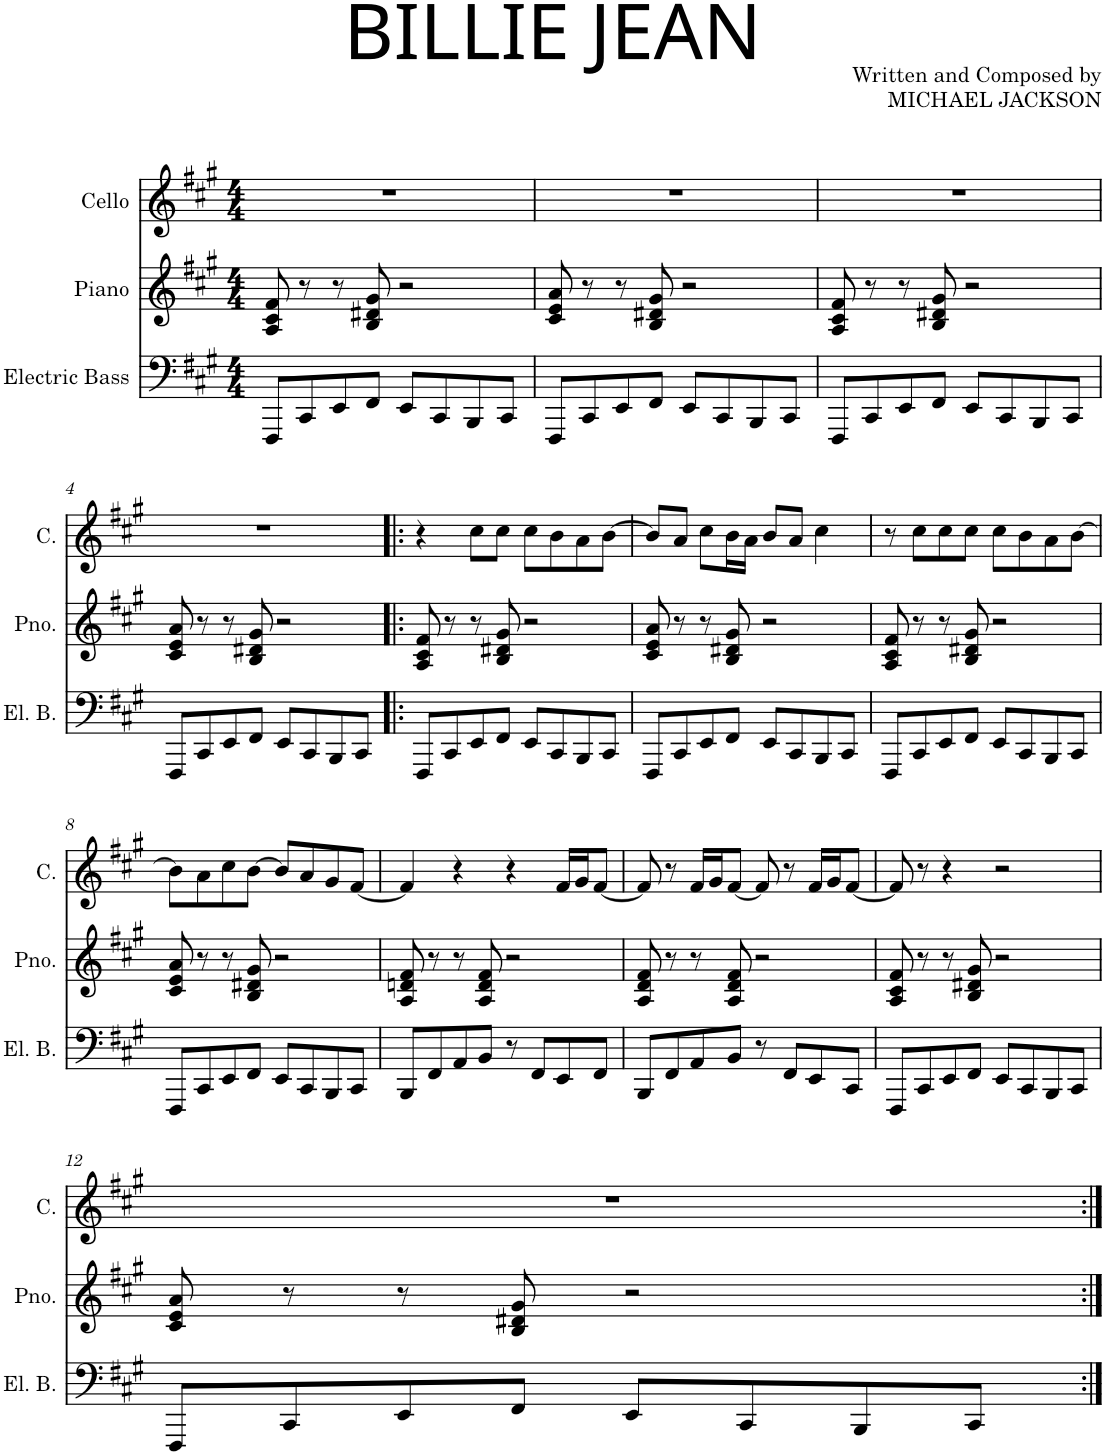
**kern	**kern	**kern
*part3	*part2	*part1
*staff3	*staff2	*staff1
*I"Electric Bass	*I"Piano	*I"Cello
*I'El. B.	*I'Pno.	*I'C.
*clefF4	*clefG2	*clefG2
*Trd7c12	*	*
*k[f#c#g#]	*k[f#c#g#]	*k[f#c#g#]
*M4/4	*M4/4	*M4/4
=1	=1	=1
8FFF#/L	8A/ 8c#/ 8f#/	1r
8CC#/	8r	.
8EE/	8r	.
8FF#/J	8B/ 8d#X/ 8g#/	.
8EE/L	2r	.
8CC#/	.	.
8BBB/	.	.
8CC#/J	.	.
=2	=2	=2
8FFF#/L	8c#/ 8e/ 8a/	1r
8CC#/	8r	.
8EE/	8r	.
8FF#/J	8B/ 8d#X/ 8g#/	.
8EE/L	2r	.
8CC#/	.	.
8BBB/	.	.
8CC#/J	.	.
=3	=3	=3
8FFF#/L	8A/ 8c#/ 8f#/	1r
8CC#/	8r	.
8EE/	8r	.
8FF#/J	8B/ 8d#X/ 8g#/	.
8EE/L	2r	.
8CC#/	.	.
8BBB/	.	.
8CC#/J	.	.
!!LO:LB:g=z
=4	=4	=4
8FFF#/L	8c#/ 8e/ 8a/	1r
8CC#/	8r	.
8EE/	8r	.
8FF#/J	8B/ 8d#X/ 8g#/	.
8EE/L	2r	.
8CC#/	.	.
8BBB/	.	.
8CC#/J	.	.
=5!|:	=5!|:	=5!|:
8FFF#/L	8A/ 8c#/ 8f#/	4r
8CC#/	8r	.
8EE/	8r	8cc#\L
8FF#/J	8B/ 8d#X/ 8g#/	8cc#\J
8EE/L	2r	8cc#\L
8CC#/	.	8b\
8BBB/	.	8a\
8CC#/J	.	[8b\J
=6	=6	=6
8FFF#/L	8c#/ 8e/ 8a/	8b/L]
8CC#/	8r	8a/J
8EE/	8r	8cc#\L
8FF#/J	8B/ 8d#X/ 8g#/	16b\L
.	.	16a\JJ
8EE/L	2r	8b/L
8CC#/	.	8a/J
8BBB/	.	4cc#\
8CC#/J	.	.
=7	=7	=7
8FFF#/L	8A/ 8c#/ 8f#/	8r
8CC#/	8r	8cc#\L
8EE/	8r	8cc#\
8FF#/J	8B/ 8d#X/ 8g#/	8cc#\J
8EE/L	2r	8cc#\L
8CC#/	.	8b\
8BBB/	.	8a\
8CC#/J	.	[8b\J
!!LO:LB:g=z
=8	=8	=8
8FFF#/L	8c#/ 8e/ 8a/	8b\L]
8CC#/	8r	8a\
8EE/	8r	8cc#\
8FF#/J	8B/ 8d#X/ 8g#/	[8b\J
8EE/L	2r	8b/L]
8CC#/	.	8a/
8BBB/	.	8g#/
8CC#/J	.	[8f#/J
=9	=9	=9
8BBB/L	8A/ 8dn/ 8f#/	4f#/]
8FF#/	8r	.
8AA/	8r	4r
8BB/J	8A/ 8d/ 8f#/	.
8r	2r	4r
8FF#/L	.	.
8EE/	.	16f#/LL
.	.	16g#/J
8FF#/J	.	[8f#/J
=10	=10	=10
8BBB/L	8A/ 8d/ 8f#/	8f#/]
8FF#/	8r	8r
8AA/	8r	16f#/LL
.	.	16g#/J
8BB/J	8A/ 8d/ 8f#/	[8f#/J
8r	2r	8f#/]
8FF#/L	.	8r
8EE/	.	16f#/LL
.	.	16g#/J
8CC#/J	.	[8f#/J
=11	=11	=11
8FFF#/L	8A/ 8c#/ 8f#/	8f#/]
8CC#/	8r	8r
8EE/	8r	4r
8FF#/J	8B/ 8d#X/ 8g#/	.
8EE/L	2r	2r
8CC#/	.	.
8BBB/	.	.
8CC#/J	.	.
!!LO:LB:g=z
=12	=12	=12
8FFF#/L	8c#/ 8e/ 8a/	1r
8CC#/	8r	.
8EE/	8r	.
8FF#/J	8B/ 8d#X/ 8g#/	.
8EE/L	2r	.
8CC#/	.	.
8BBB/	.	.
8CC#/J	.	.
=:|!	=:|!	=:|!
*-	*-	*-
